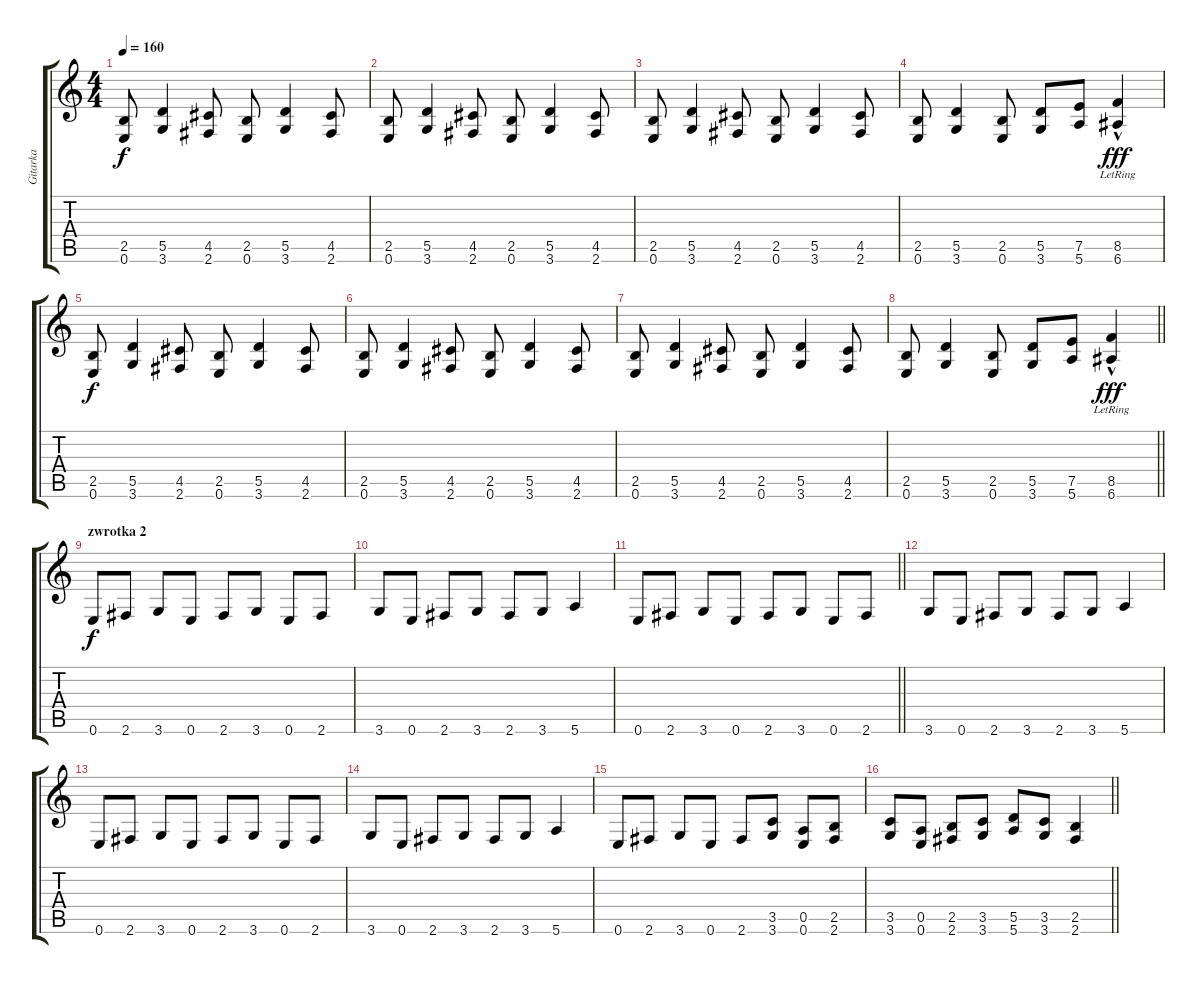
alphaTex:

\track ("Gitarka" "Gitarka") {instrument distortionguitar}
\staff {score tabs}
\tuning (E4 B3 G3 D3 A2 E2) {hide}
\ts (4 4)
\tempo 160
\clef g2
\ks c
(2.5 0.6).8{dy f} (5.5 3.6).4 (4.5 2.6).8 (2.5 0.6).8 (5.5 3.6).4 (4.5 2.6).8 |
(2.5 0.6).8 (5.5 3.6).4 (4.5 2.6).8 (2.5 0.6).8 (5.5 3.6).4 (4.5 2.6).8 |
(2.5 0.6).8 (5.5 3.6).4 (4.5 2.6).8 (2.5 0.6).8 (5.5 3.6).4 (4.5 2.6).8 |
(2.5 0.6).8 (5.5 3.6).4 (2.5 0.6).8 (5.5 3.6).8 (7.5 5.6).8 (8.5{hac lr} 6.6{hac lr}).4{dy fff} |
(2.5 0.6).8{dy f} (5.5 3.6).4 (4.5 2.6).8 (2.5 0.6).8 (5.5 3.6).4 (4.5 2.6).8 |
(2.5 0.6).8 (5.5 3.6).4 (4.5 2.6).8 (2.5 0.6).8 (5.5 3.6).4 (4.5 2.6).8 |
(2.5 0.6).8 (5.5 3.6).4 (4.5 2.6).8 (2.5 0.6).8 (5.5 3.6).4 (4.5 2.6).8 |
\barLineRight lightlight
(2.5 0.6).8 (5.5 3.6).4 (2.5 0.6).8 (5.5 3.6).8 (7.5 5.6).8 (8.5{hac lr} 6.6{hac lr}).4{dy fff} |
\section ("" "zwrotka 2")
0.6.8{dy f} 2.6.8 3.6.8 0.6.8 2.6.8 3.6.8 0.6.8 2.6.8 |
3.6.8 0.6.8 2.6.8 3.6.8 2.6.8 3.6.8 5.6.4 |
\barLineRight lightlight
0.6.8 2.6.8 3.6.8 0.6.8 2.6.8 3.6.8 0.6.8 2.6.8 |
\section ("" "")
3.6.8 0.6.8 2.6.8 3.6.8 2.6.8 3.6.8 5.6.4 |
0.6.8 2.6.8 3.6.8 0.6.8 2.6.8 3.6.8 0.6.8 2.6.8 |
3.6.8 0.6.8 2.6.8 3.6.8 2.6.8 3.6.8 5.6.4 |
0.6.8 2.6.8 3.6.8 0.6.8 2.6.8 (3.5 3.6).8 (0.5 0.6).8 (2.5 2.6).8 |
\barLineRight lightlight
(3.5 3.6).8 (0.5 0.6).8 (2.5 2.6).8 (3.5 3.6).8 (5.5 5.6).8 (3.5 3.6).8 (2.5 2.6).4
